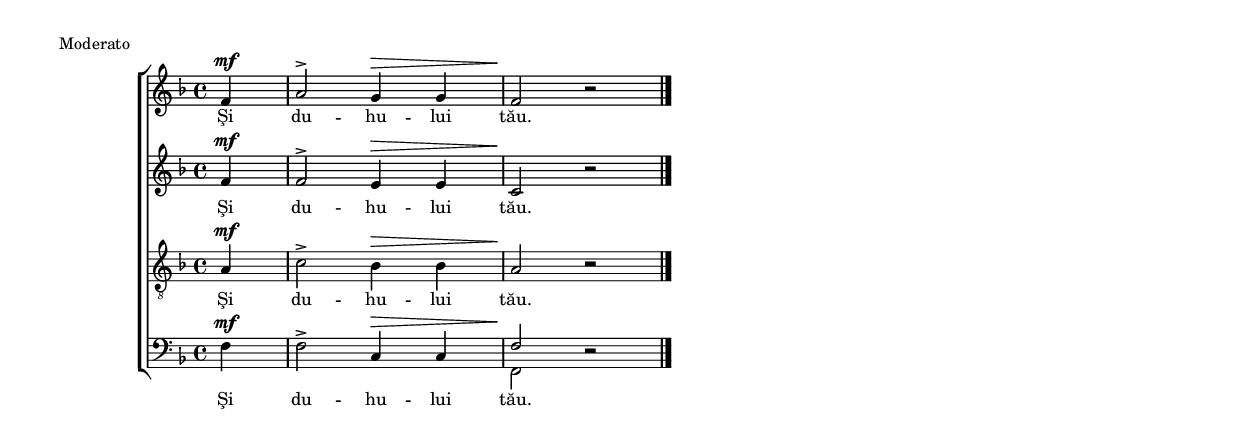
\version "2.10.10"
\include "defines.ly"
#(define raggedRight #t)
midiTempo = 
  \midi {
    \context {
      \Score
      tempoWholesPerMinute = #(ly:make-moment 124 4)
      }
    }


\include "preamble.ly"

\header {
  meter = "Moderato"
}

global = {
  \globalPreamble
  \key f \major
}

sopWords = \lyricmode {
  Şi du -- hu -- lui tău.
}

altoWords = \sopWords
tenorWords = \sopWords
bassWords = \sopWords

sopMusic = \relative {
  \partial 4 f4^\mf
  a2^\accent g4^\> g4
  f2\! r2 \bar "|."
}

altoMusic = \relative {
  \partial 4 f4^\mf
  f2^\accent e4^\> e4
  c2\! r2
}

tenorMusic = \relative {
  \partial 4 a4^\mf
  c2^\accent bes4^\> bes4
  a2\! r2
}

bassMusic = \relative {
  \partial 4 f,4^\mf
  f2^\accent c4^\> c4

  <<
    { \voiceOne f2\! }
    \new Voice = "split" { \voiceTwo f,2 }
  >>
  \oneVoice
  r2
  
}

\include "four-staves.ly"
